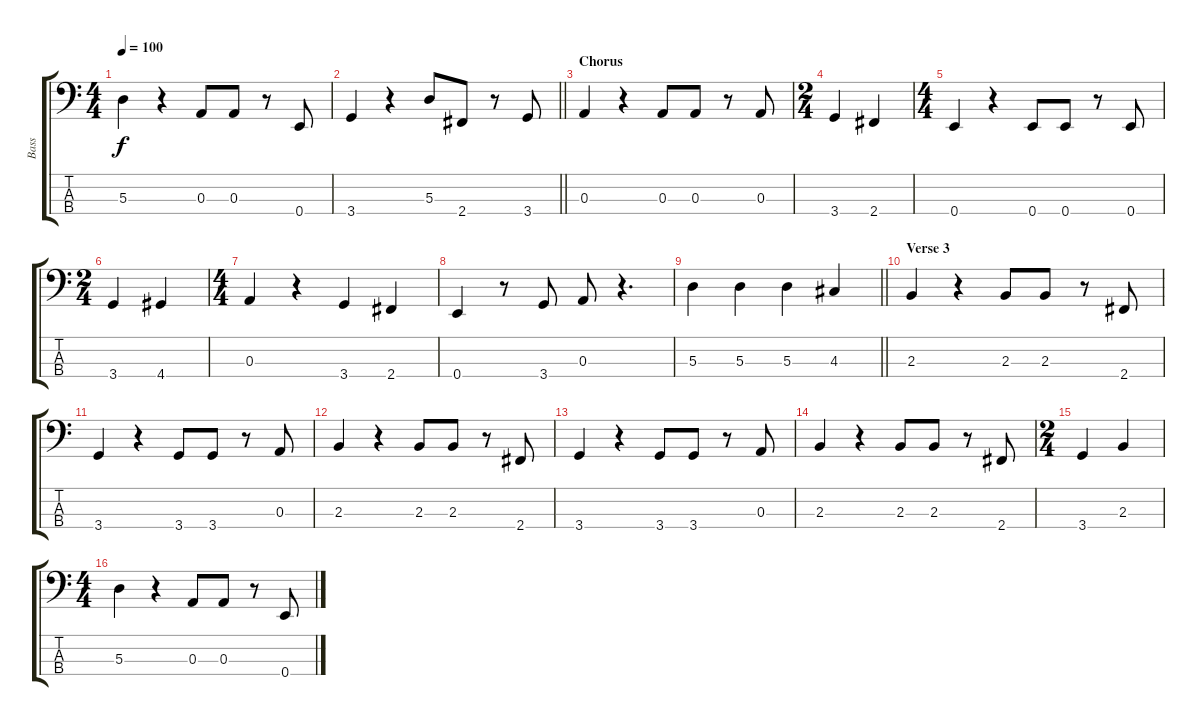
\track ("Bass" "Bass") {instrument electricbassfinger}
\staff {score tabs}
\tuning (G2 D2 A1 E1) {hide}
\ts (4 4)
\tempo 100
\clef f4
\ks c
5.3.4{dy f} r.4 0.3.8 0.3.8 r.8 0.4.8 |
\barLineRight lightlight
3.4.4 r.4 5.3.8 2.4.8 r.8 3.4.8 |
\section ("" "Chorus")
0.3.4 r.4 0.3.8 0.3.8 r.8 0.3.8 |
\ts (2 4)
3.4.4 2.4.4 |
\ts (4 4)
0.4.4 r.4 0.4.8 0.4.8 r.8 0.4.8 |
\ts (2 4)
3.4.4 4.4.4 |
\ts (4 4)
0.3.4 r.4 3.4.4 2.4.4 |
0.4.4 r.8 3.4.8 0.3.8 r.4{d} |
\barLineRight lightlight
5.3.4 5.3.4 5.3.4 4.3.4 |
\section ("" "Verse 3")
2.3.4 r.4 2.3.8 2.3.8 r.8 2.4.8 |
3.4.4 r.4 3.4.8 3.4.8 r.8 0.3.8 |
2.3.4 r.4 2.3.8 2.3.8 r.8 2.4.8 |
3.4.4 r.4 3.4.8 3.4.8 r.8 0.3.8 |
2.3.4 r.4 2.3.8 2.3.8 r.8 2.4.8 |
\ts (2 4)
3.4.4 2.3.4 |
\ts (4 4)
5.3.4 r.4 0.3.8 0.3.8 r.8 0.4.8
